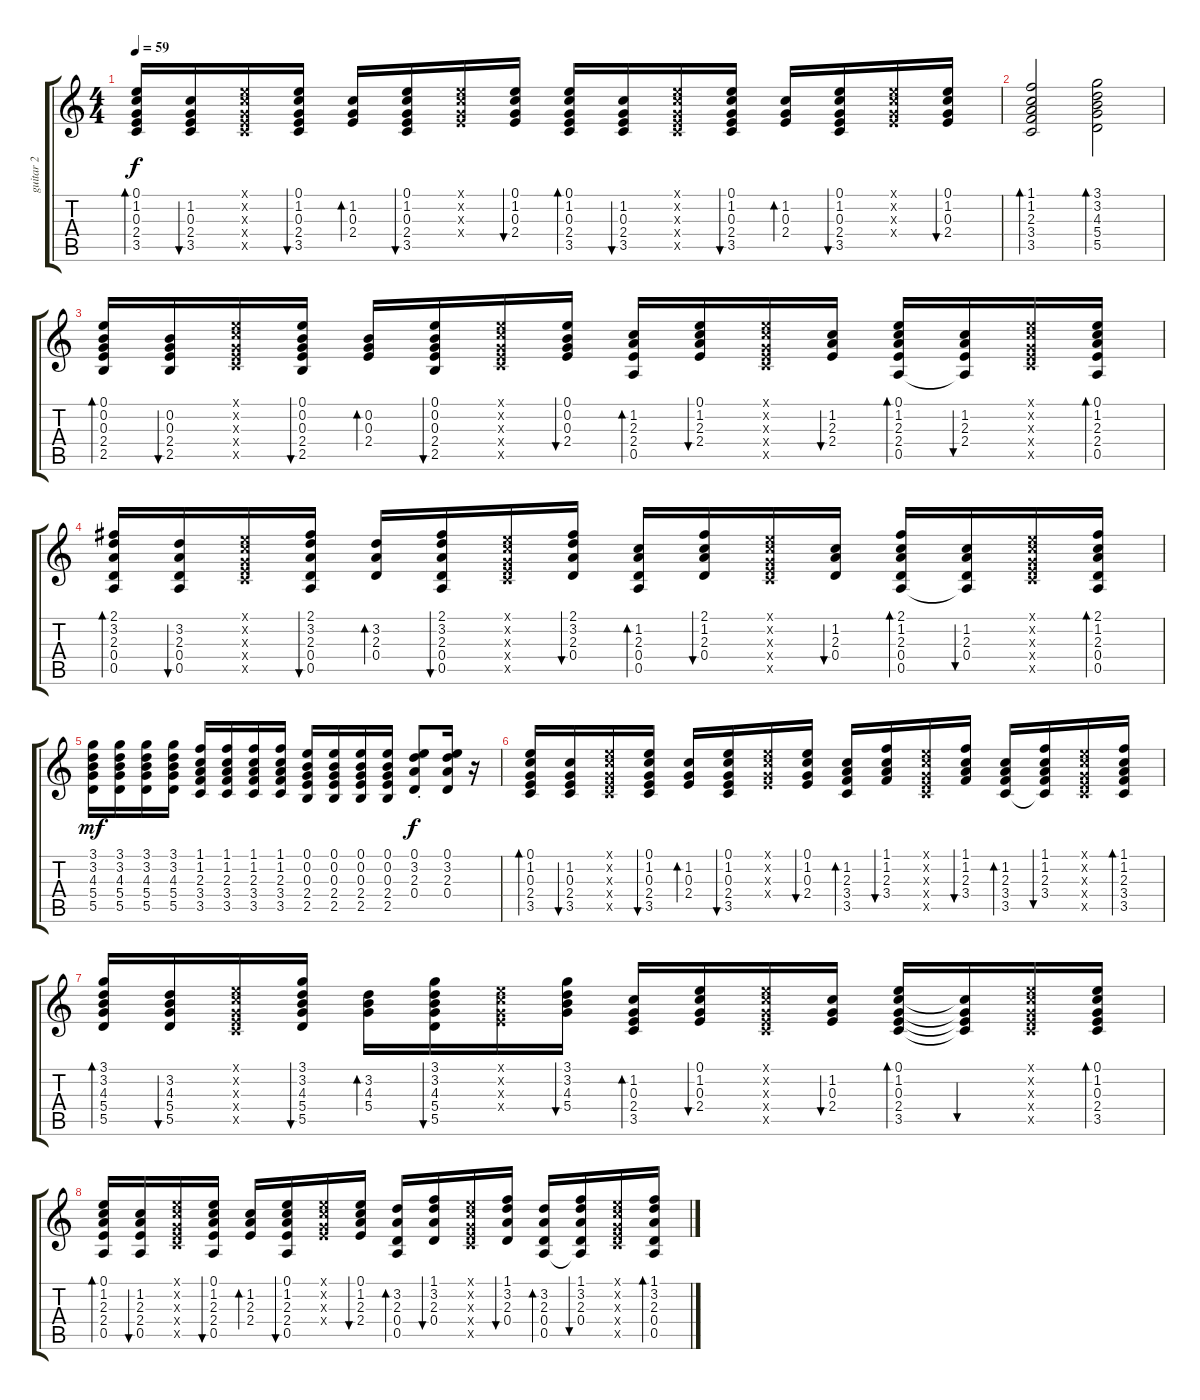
\track ("guitar 2" "guitar 2") {instrument electricguitarclean}
\staff {score tabs}
\tuning (E4 B3 G3 D3 A2 E2) {hide}
\ts (4 4)
\tempo 59
\clef g2
\ks c
(0.1 1.2 0.3 2.4 3.5).16{bd 30 dy f} (1.2 0.3 2.4 3.5).16{bu 30} (0.1{x} 1.2{x} 0.3{x} 2.4{x} 3.5{x}).16 (0.1 1.2 0.3 2.4 3.5).16{bu 30} (1.2 0.3 2.4).16{bd 30} (0.1 1.2 0.3 2.4 3.5).16{bu 30} (0.1{x} 1.2{x} 0.3{x} 2.4{x}).16 (0.1 1.2 0.3 2.4).16{bu 30} (0.1 1.2 0.3 2.4 3.5).16{bd 30} (1.2 0.3 2.4 3.5).16{bu 30} (0.1{x} 1.2{x} 0.3{x} 2.4{x} 3.5{x}).16 (0.1 1.2 0.3 2.4 3.5).16{bu 30} (1.2 0.3 2.4).16{bd 30} (0.1 1.2 0.3 2.4 3.5).16{bu 30} (0.1{x} 1.2{x} 0.3{x} 2.4{x}).16 (0.1 1.2 0.3 2.4).16{bu 30} |
(1.1 1.2 2.3 3.4 3.5).2{bd 30} (3.1 3.2 4.3 5.4 5.5).2{bd 30} |
(0.1 0.2 0.3 2.4 2.5).16{bd 30} (0.2 0.3 2.4 2.5).16{bu 30} (0.1{x} 1.2{x} 0.3{x} 2.4{x} 3.5{x}).16 (0.1 0.2 0.3 2.4 2.5).16{bu 30} (0.2 0.3 2.4).16{bd 30} (0.1 0.2 0.3 2.4 2.5).16{bu 30} (0.1{x} 1.2{x} 0.3{x} 2.4{x} 3.5{x}).16 (0.1 0.2 0.3 2.4).16{bu 30} (1.2 2.3 2.4 0.5).16{bd 30} (0.1 1.2 2.3 2.4).16{bu 30} (0.1{x} 1.2{x} 0.3{x} 2.4{x} 3.5{x}).16 (1.2 2.3 2.4).16{bu 30} (0.1 1.2 2.3 2.4 0.5).16{bd 30} (1.2 2.3 2.4 0.5{t}).16{bu 60} (0.1{x} 1.2{x} 0.3{x} 2.4{x} 3.5{x}).16 (0.1 1.2 2.3 2.4 0.5).16{bd 30} |
(2.1 3.2 2.3 0.4 0.5).16{bd 30} (3.2 2.3 0.4 0.5).16{bu 30} (0.1{x} 1.2{x} 0.3{x} 2.4{x} 3.5{x}).16 (2.1 3.2 2.3 0.4 0.5).16{bu 30} (3.2 2.3 0.4).16{bd 30} (2.1 3.2 2.3 0.4 0.5).16{bu 30} (0.1{x} 1.2{x} 0.3{x} 2.4{x} 3.5{x}).16 (2.1 3.2 2.3 0.4).16{bu 30} (1.2 2.3 0.4 0.5).16{bd 30} (2.1 1.2 2.3 0.4).16{bu 30} (0.1{x} 1.2{x} 0.3{x} 2.4{x} 3.5{x}).16 (1.2 2.3 0.4).16{bu 30} (2.1 1.2 2.3 0.4 0.5).16{bd 30} (1.2 2.3 0.4 0.5{t}).16{bu 60} (0.1{x} 1.2{x} 0.3{x} 2.4{x} 3.5{x}).16 (2.1 1.2 2.3 0.4 0.5).16{bd 30} |
(3.1 3.2 4.3 5.4 5.5).16{dy mf} (3.1 3.2 4.3 5.4 5.5).16 (3.1 3.2 4.3 5.4 5.5).16 (3.1 3.2 4.3 5.4 5.5).16 (1.1 1.2 2.3 3.4 3.5).16 (1.1 1.2 2.3 3.4 3.5).16 (1.1 1.2 2.3 3.4 3.5).16 (1.1 1.2 2.3 3.4 3.5).16 (0.1 0.2 0.3 2.4 2.5).16 (0.1 0.2 0.3 2.4 2.5).16 (0.1 0.2 0.3 2.4 2.5).16 (0.1 0.2 0.3 2.4 2.5).16 (0.1{st} 3.2{st} 2.3{st} 0.4{st}).8{dy f} (0.1 3.2 2.3 0.4).16 r.16 |
(0.1 1.2 0.3 2.4 3.5).16{bd 30} (1.2 0.3 2.4 3.5).16{bu 30} (0.1{x} 1.2{x} 0.3{x} 2.4{x} 3.5{x}).16 (0.1 1.2 0.3 2.4 3.5).16{bu 30} (1.2 0.3 2.4).16{bd 30} (0.1 1.2 0.3 2.4 3.5).16{bu 30} (0.1{x} 1.2{x} 0.3{x} 2.4{x}).16 (0.1 1.2 0.3 2.4).16{bu 30} (1.2 2.3 3.4 3.5).16{bd 30} (1.1 1.2 2.3 3.4).16{bu 30} (0.1{x} 1.2{x} 0.3{x} 2.4{x} 3.5{x}).16 (1.1 1.2 2.3 3.4).16{bu 30} (1.2 2.3 3.4 3.5).16{bd 30} (1.1 1.2 2.3 3.4 3.5{t}).16{bu 60} (0.1{x} 1.2{x} 0.3{x} 2.4{x} 3.5{x}).16 (1.1 1.2 2.3 3.4 3.5).16{bd 30} |
(3.1 3.2 4.3 5.4 5.5).16{bd 30} (3.2 4.3 5.4 5.5).16{bu 30} (0.1{x} 1.2{x} 0.3{x} 2.4{x} 3.5{x}).16 (3.1 3.2 4.3 5.4 5.5).16{bu 30} (3.2 4.3 5.4).16{bd 30} (3.1 3.2 4.3 5.4 5.5).16{bu 30} (0.1{x} 1.2{x} 0.3{x} 2.4{x}).16 (3.1 3.2 4.3 5.4).16{bu 30} (1.2 0.3 2.4 3.5).16{bd 30} (0.1 1.2 0.3 2.4).16{bu 30} (0.1{x} 1.2{x} 0.3{x} 2.4{x} 3.5{x}).16 (1.2 0.3 2.4).16{bu 30} (0.1 1.2 0.3 2.4 3.5).16{bd 30} (1.2{t} 0.3{t} 2.4{t} 3.5{t}).16{bu 60} (0.1{x} 1.2{x} 0.3{x} 2.4{x} 3.5{x}).16 (0.1 1.2 0.3 2.4 3.5).16{bd 30} |
(0.1 1.2 2.3 2.4 0.5).16{bd 30} (1.2 2.3 2.4 0.5).16{bu 30} (0.1{x} 1.2{x} 0.3{x} 2.4{x} 3.5{x}).16 (0.1 1.2 2.3 2.4 0.5).16{bu 30} (1.2 2.3 2.4).16{bd 30} (0.1 1.2 2.3 2.4 0.5).16{bu 30} (0.1{x} 1.2{x} 0.3{x} 2.4{x}).16 (0.1 1.2 2.3 2.4).16{bu 30} (3.2 2.3 0.4 0.5).16{bd 30} (1.1 3.2 2.3 0.4).16{bu 30} (0.1{x} 1.2{x} 0.3{x} 2.4{x} 3.5{x}).16 (1.1 3.2 2.3 0.4).16{bu 30} (3.2 2.3 0.4 0.5).16{bd 30} (1.1 3.2 2.3 0.4 0.5{t}).16{bu 60} (0.1{x} 1.2{x} 0.3{x} 2.4{x} 3.5{x}).16 (1.1 3.2 2.3 0.4 0.5).16{bd 30}
